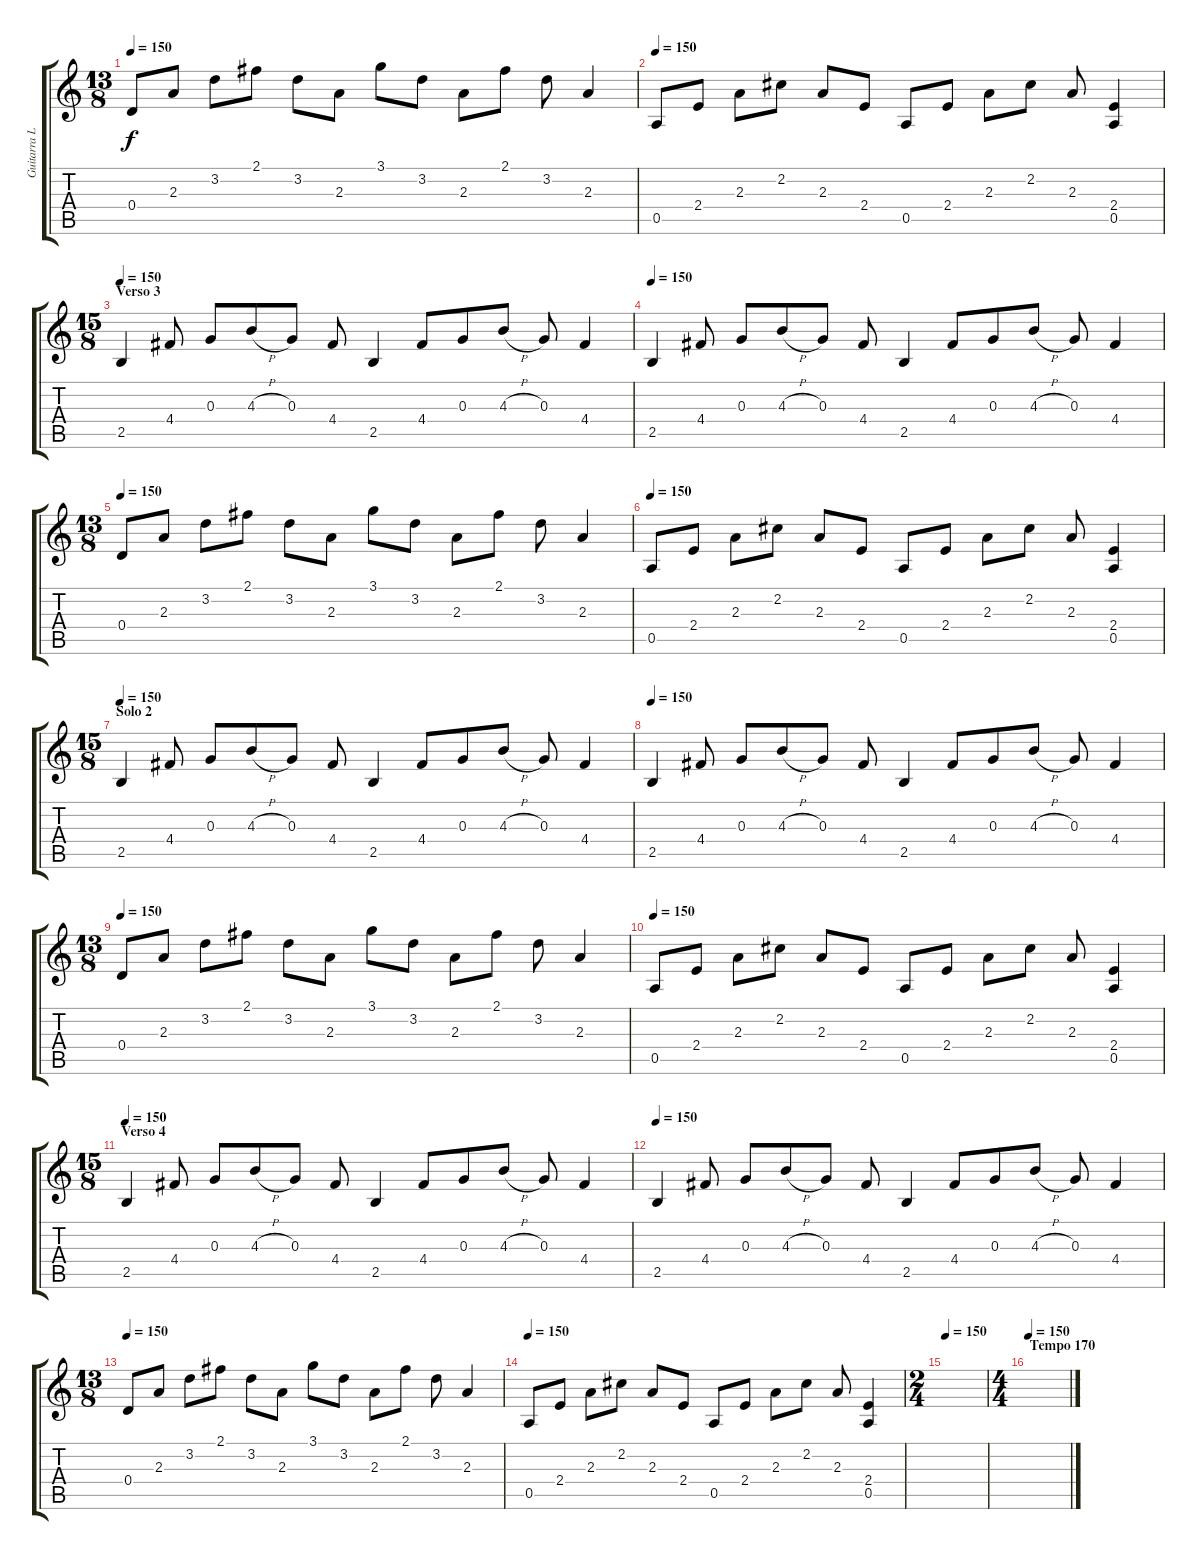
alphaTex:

\track ("Guitarra Limpia" "Guitarra L") {instrument electricguitarclean}
\staff {score tabs}
\tuning (E4 B3 G3 D3 A2 E2) {hide}
\ts (13 8)
\tempo 150
\clef g2
\ks c
0.4.8{dy f} 2.3.8 3.2.8 2.1.8 3.2.8 2.3.8 3.1.8 3.2.8 2.3.8 2.1.8 3.2.8 2.3.4 |
\tempo 150
0.5.8 2.4.8 2.3.8 2.2.8 2.3.8 2.4.8 0.5.8 2.4.8 2.3.8 2.2.8 2.3.8 (2.4 0.5).4 |
\ts (15 8)
\section ("" "Verso 3")
\tempo 150
2.5.4 4.4.8 0.3.8 4.3{h}.8 0.3.8 4.4.8 2.5.4 4.4.8 0.3.8 4.3{h}.8 0.3.8 4.4.4 |
\tempo 150
2.5.4 4.4.8 0.3.8 4.3{h}.8 0.3.8 4.4.8 2.5.4 4.4.8 0.3.8 4.3{h}.8 0.3.8 4.4.4 |
\ts (13 8)
\tempo 150
0.4.8 2.3.8 3.2.8 2.1.8 3.2.8 2.3.8 3.1.8 3.2.8 2.3.8 2.1.8 3.2.8 2.3.4 |
\tempo 150
0.5.8 2.4.8 2.3.8 2.2.8 2.3.8 2.4.8 0.5.8 2.4.8 2.3.8 2.2.8 2.3.8 (2.4 0.5).4 |
\ts (15 8)
\section ("" "Solo 2")
\tempo 150
2.5.4 4.4.8 0.3.8 4.3{h}.8 0.3.8 4.4.8 2.5.4 4.4.8 0.3.8 4.3{h}.8 0.3.8 4.4.4 |
\tempo 150
2.5.4 4.4.8 0.3.8 4.3{h}.8 0.3.8 4.4.8 2.5.4 4.4.8 0.3.8 4.3{h}.8 0.3.8 4.4.4 |
\ts (13 8)
\tempo 150
0.4.8 2.3.8 3.2.8 2.1.8 3.2.8 2.3.8 3.1.8 3.2.8 2.3.8 2.1.8 3.2.8 2.3.4 |
\tempo 150
0.5.8 2.4.8 2.3.8 2.2.8 2.3.8 2.4.8 0.5.8 2.4.8 2.3.8 2.2.8 2.3.8 (2.4 0.5).4 |
\ts (15 8)
\section ("" "Verso 4")
\tempo 150
2.5.4 4.4.8 0.3.8 4.3{h}.8 0.3.8 4.4.8 2.5.4 4.4.8 0.3.8 4.3{h}.8 0.3.8 4.4.4 |
\tempo 150
2.5.4 4.4.8 0.3.8 4.3{h}.8 0.3.8 4.4.8 2.5.4 4.4.8 0.3.8 4.3{h}.8 0.3.8 4.4.4 |
\ts (13 8)
\tempo 150
0.4.8 2.3.8 3.2.8 2.1.8 3.2.8 2.3.8 3.1.8 3.2.8 2.3.8 2.1.8 3.2.8 2.3.4 |
\tempo 150
0.5.8 2.4.8 2.3.8 2.2.8 2.3.8 2.4.8 0.5.8 2.4.8 2.3.8 2.2.8 2.3.8 (2.4 0.5).4 |
\ts (2 4)
\tempo 150
|
\ts (4 4)
\section ("" "Tempo 170")
\tempo 150
